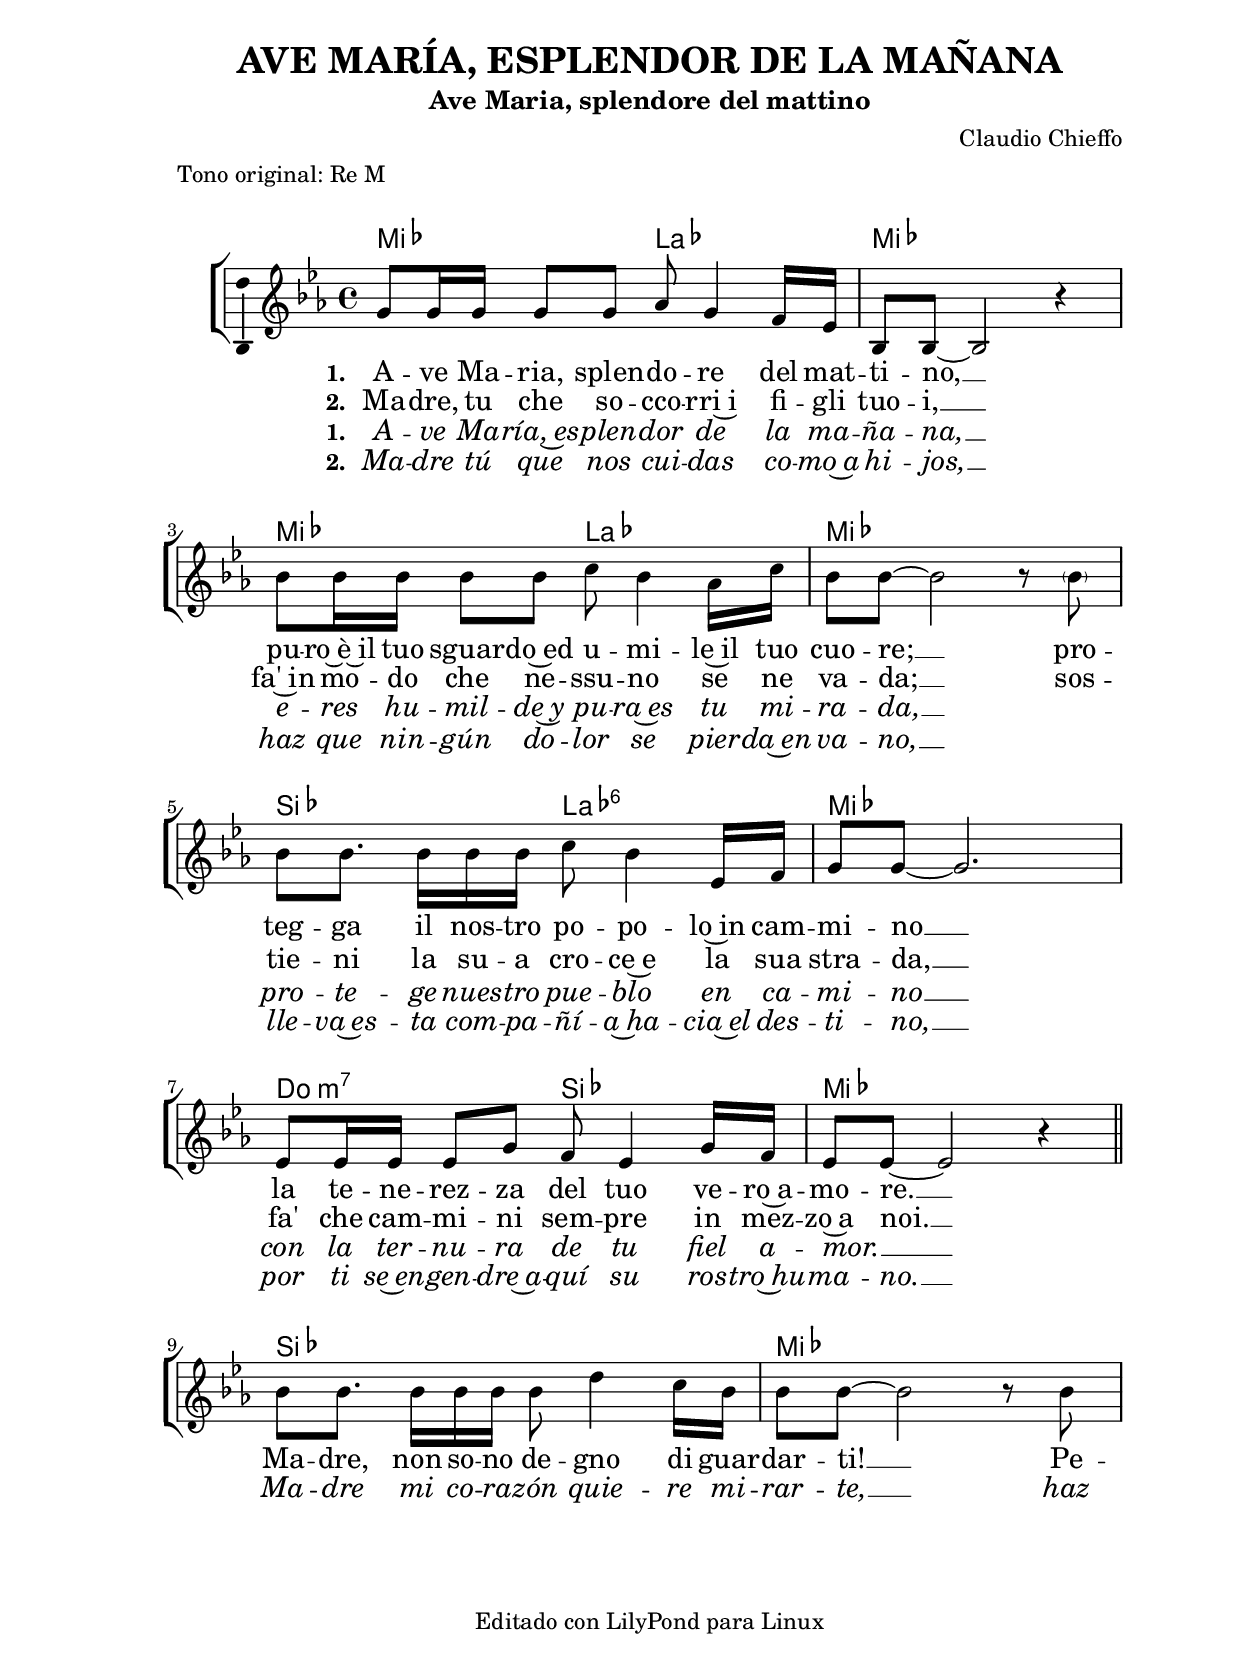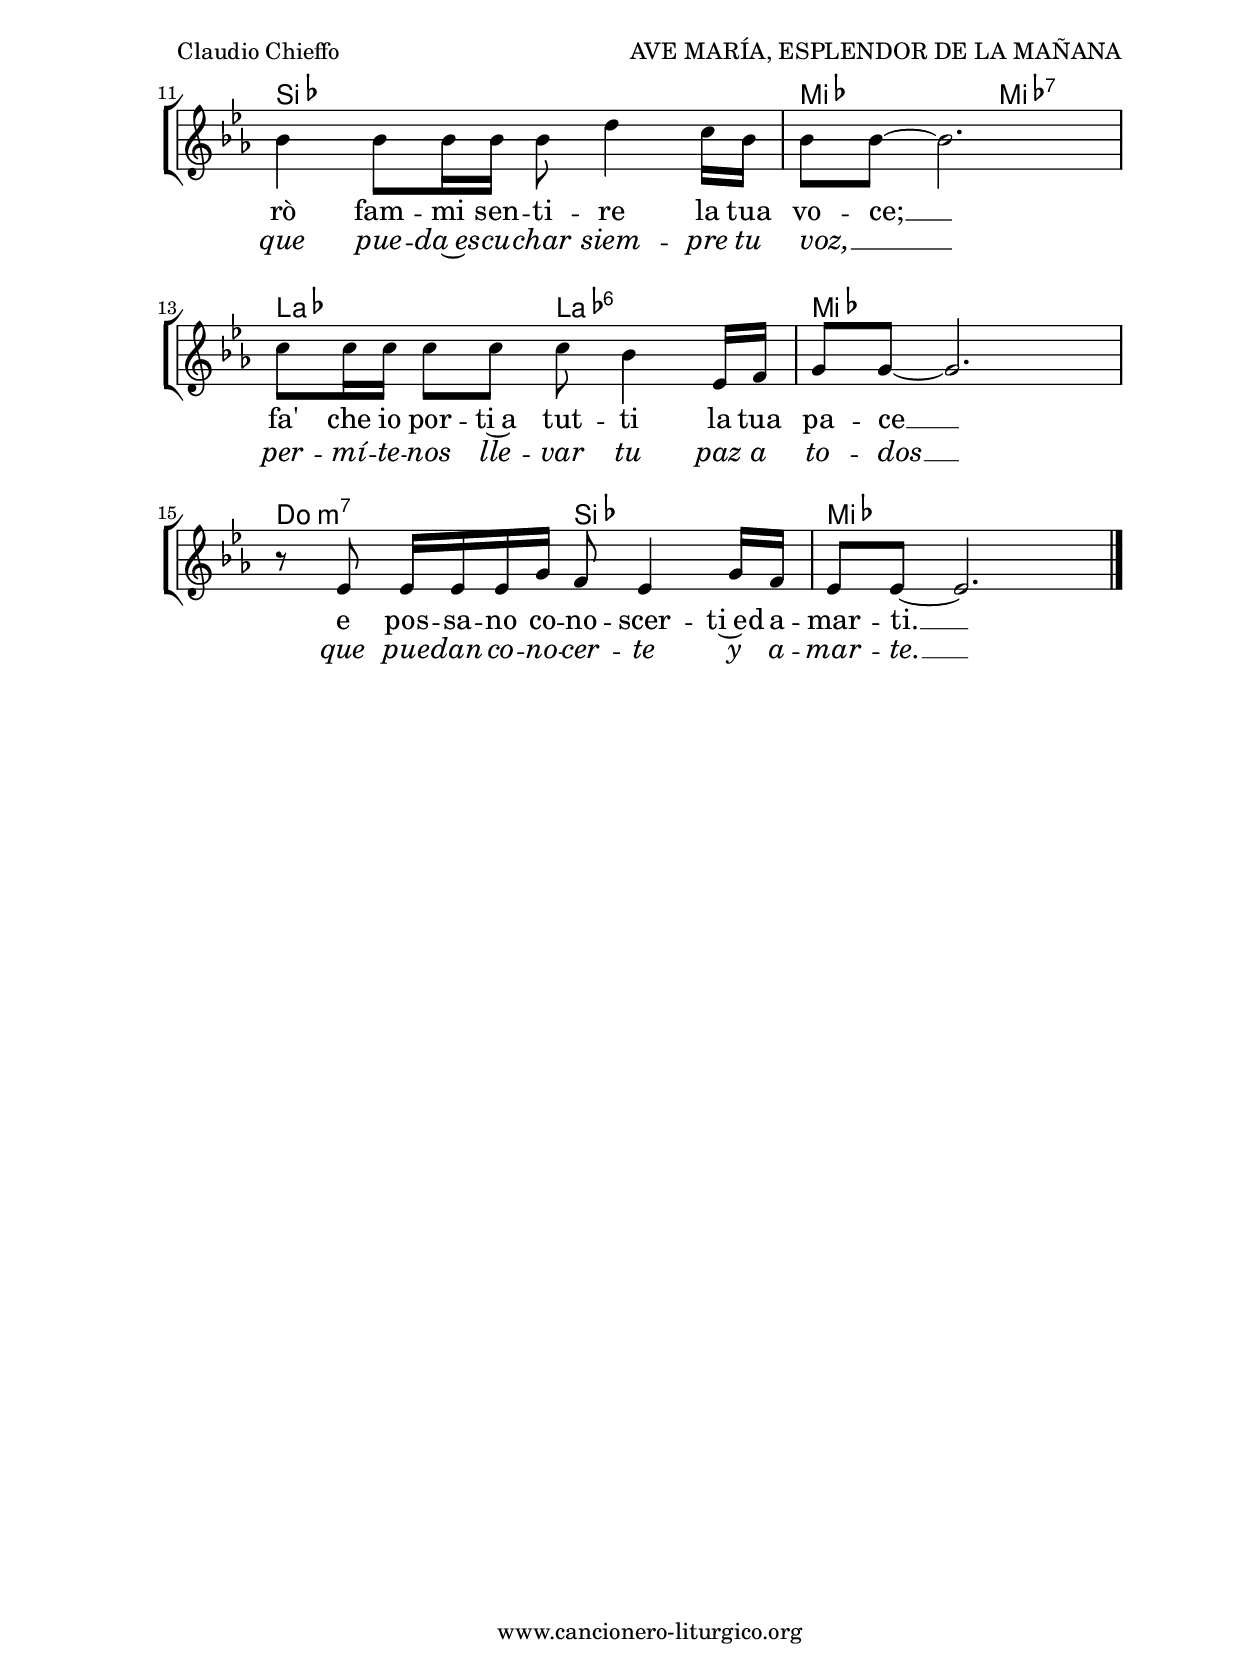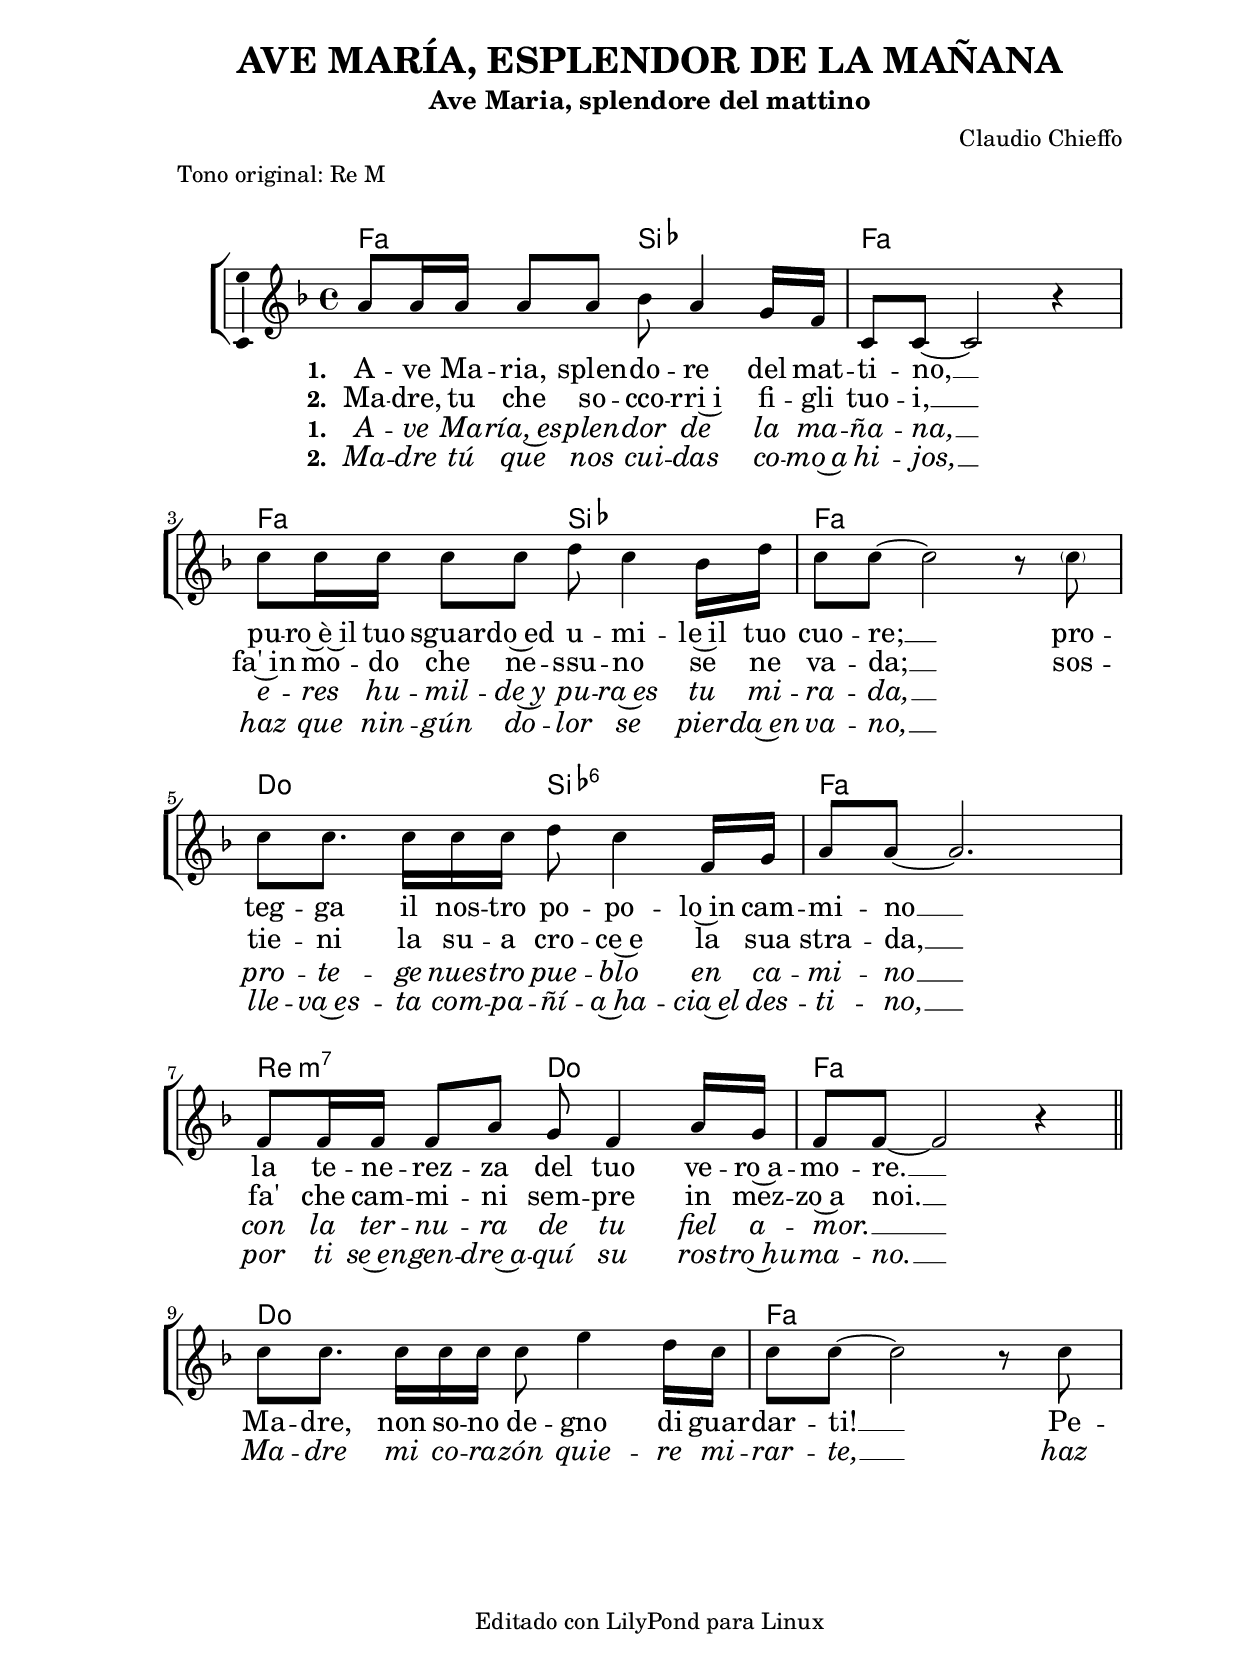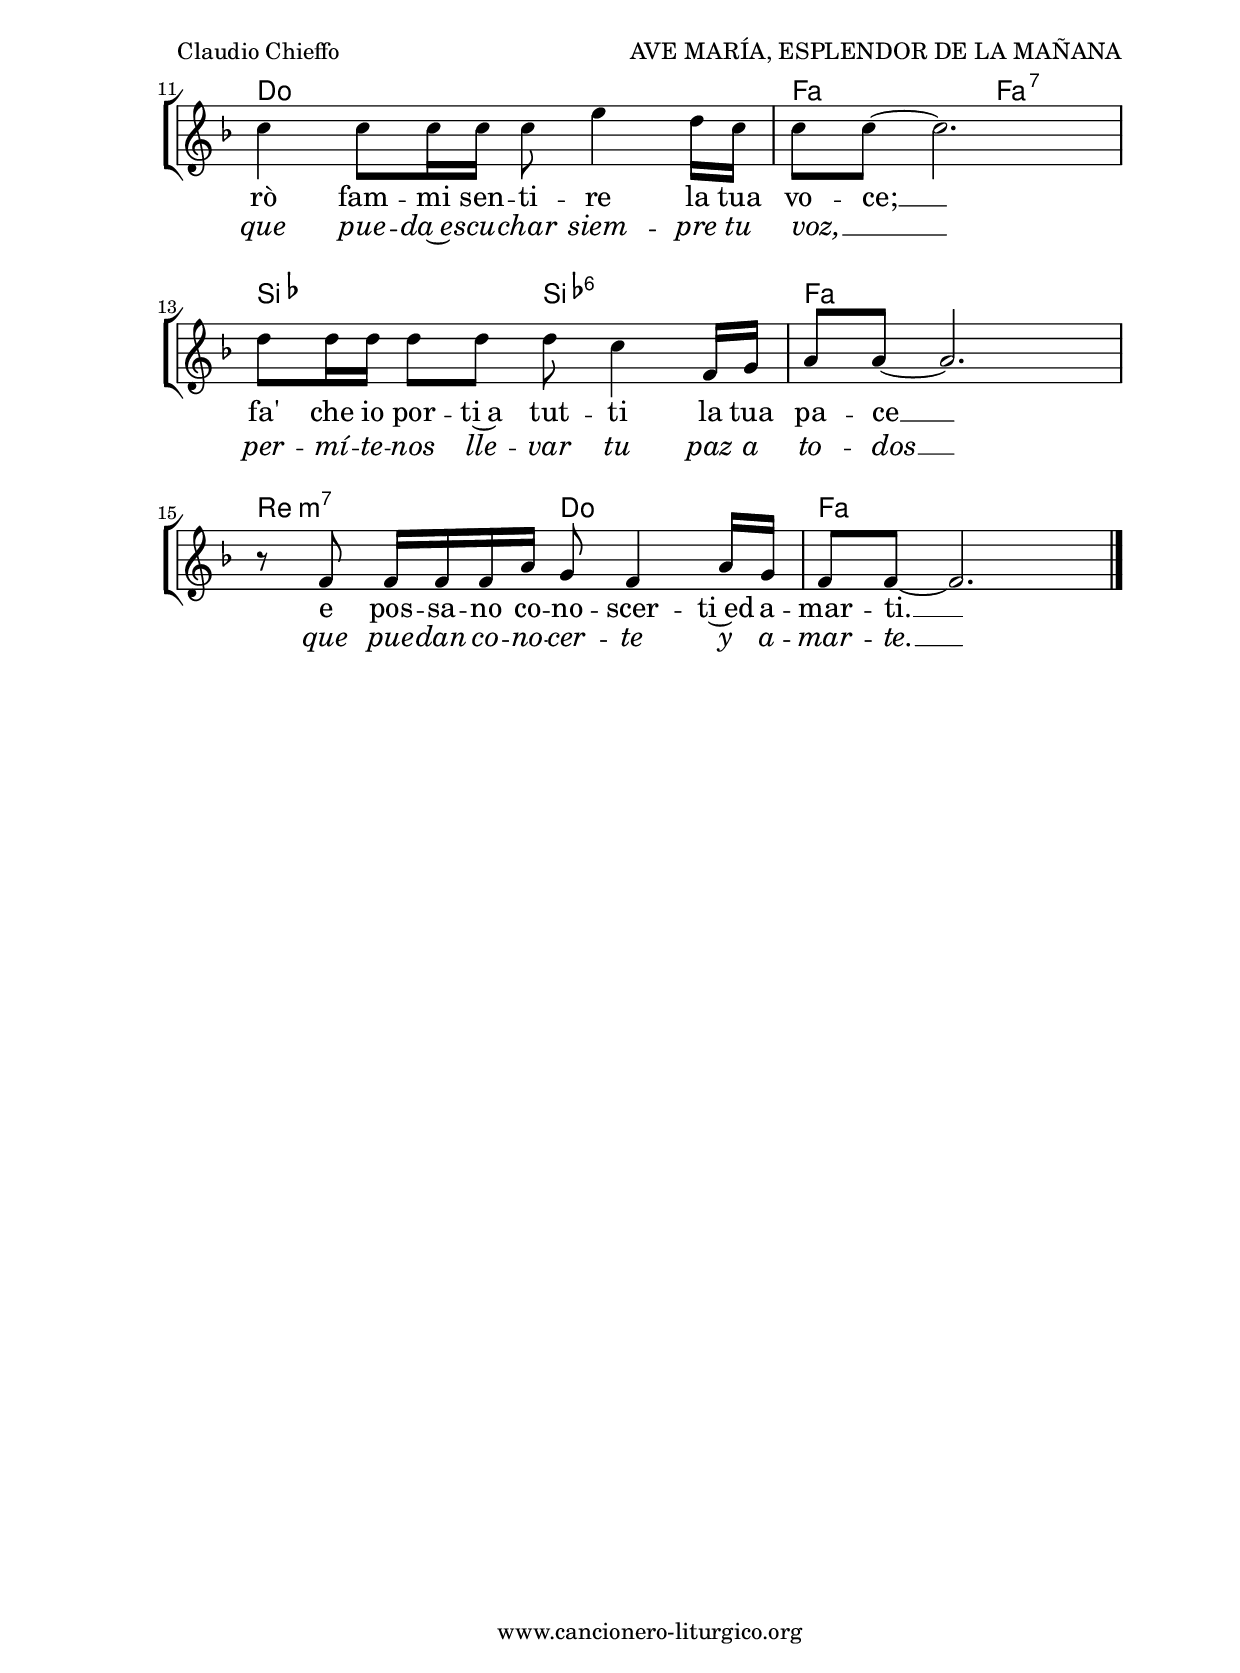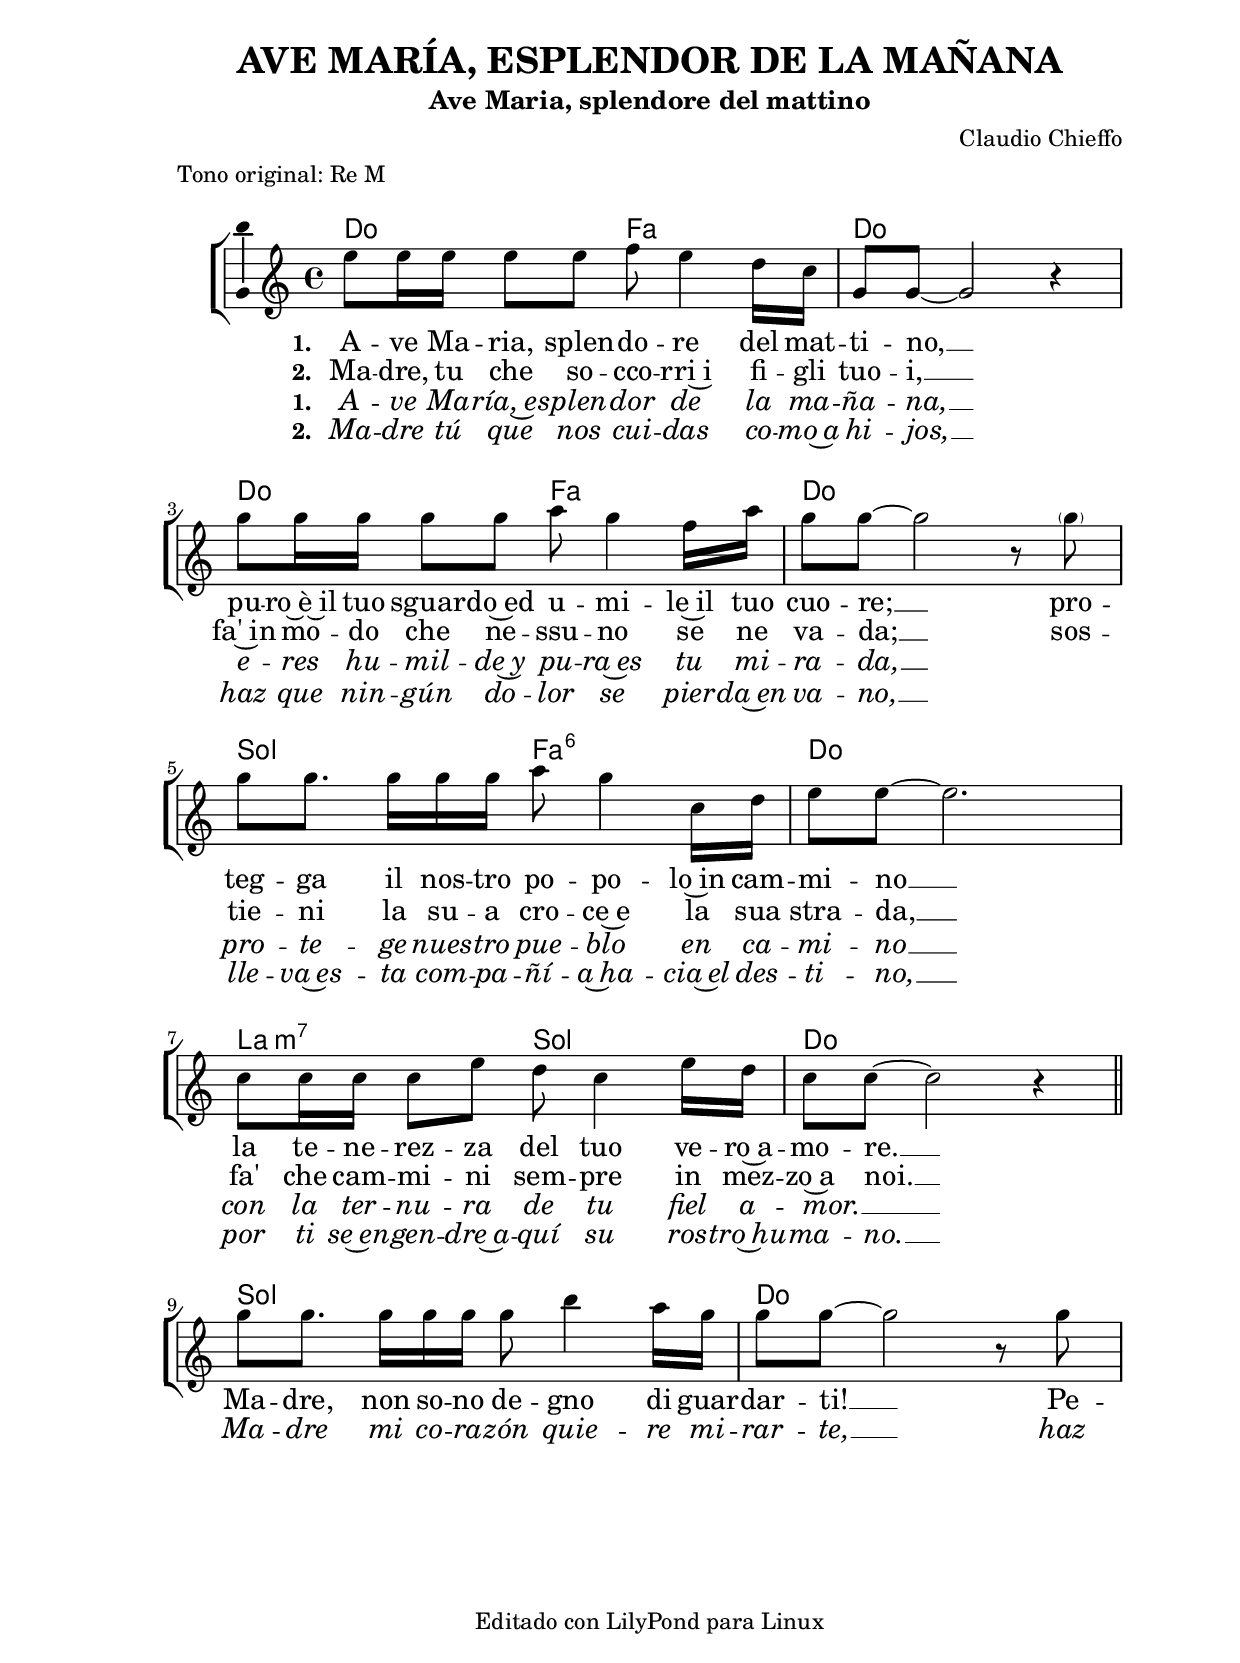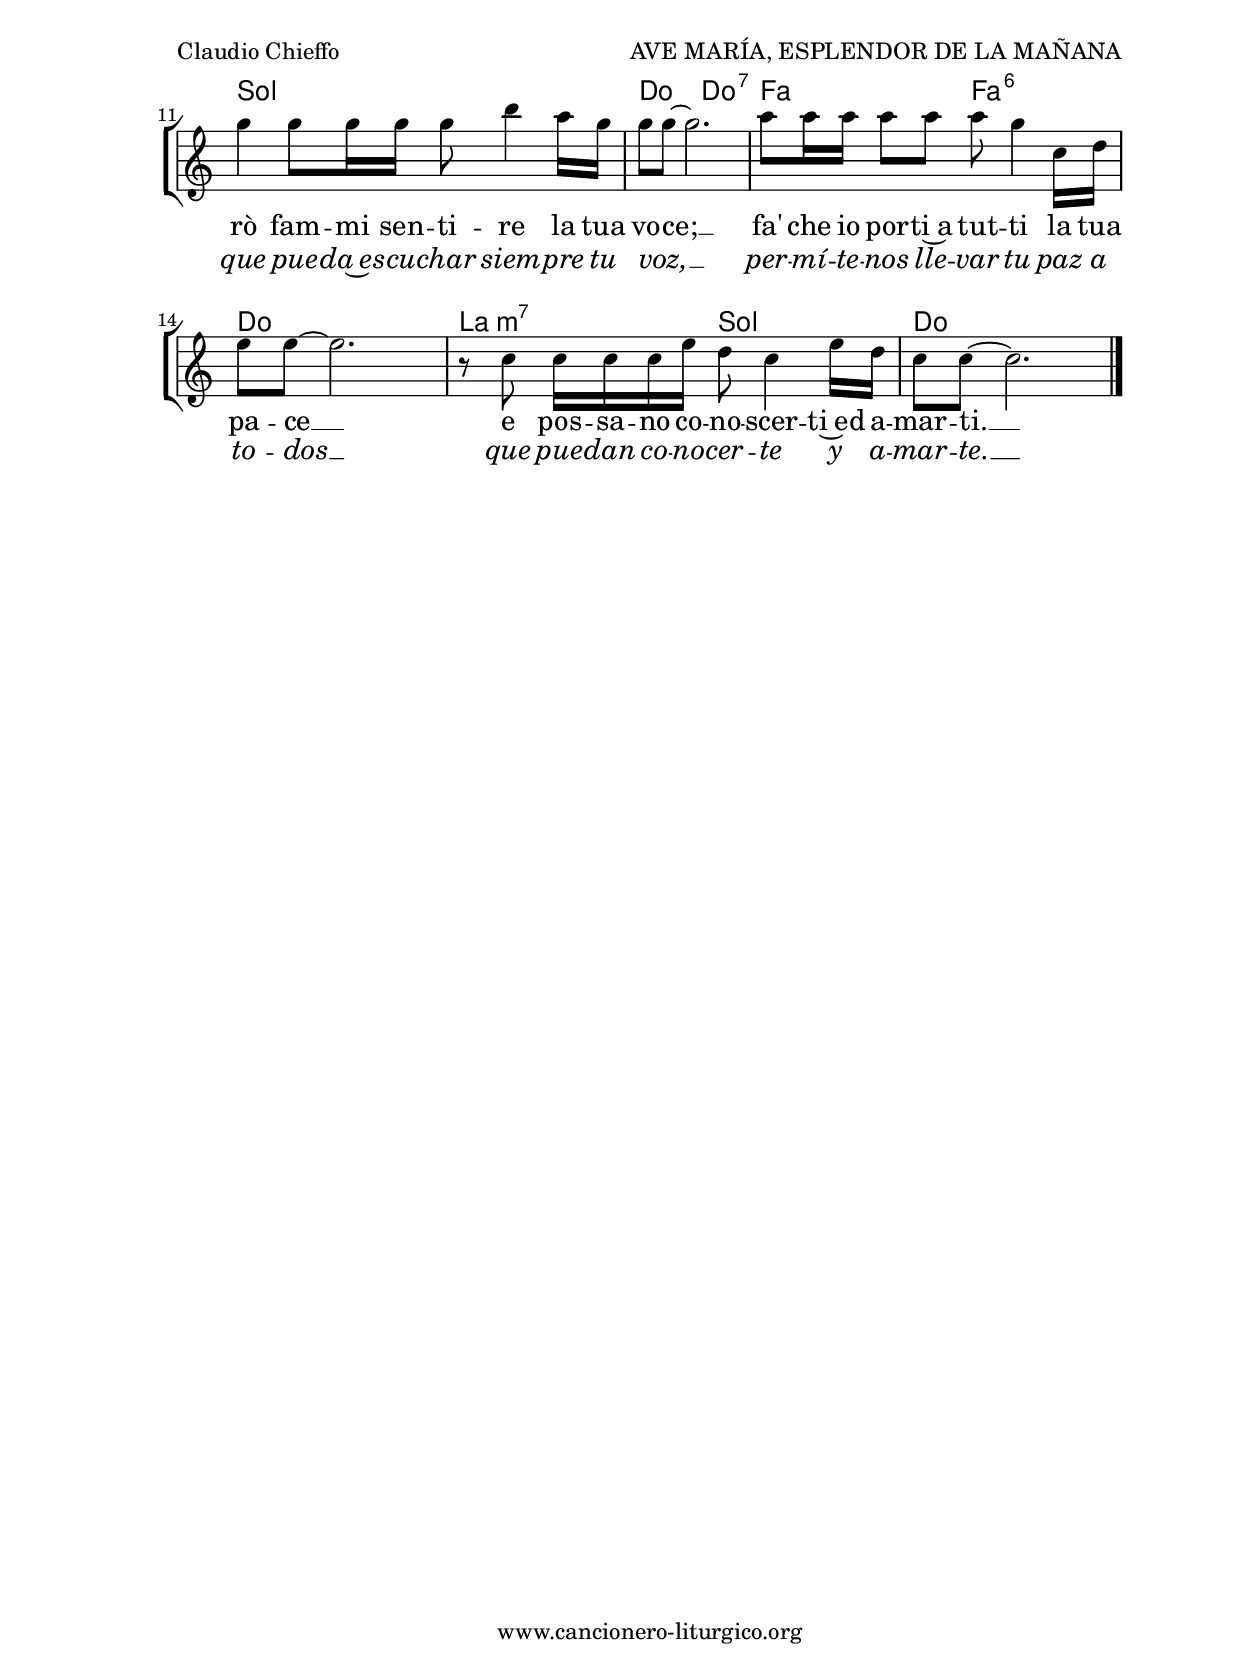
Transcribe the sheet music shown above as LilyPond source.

%
%para convertir .midi en .wav:
%timidity filename.midi -Ow -o finename.wav
%
%
%Para convertir de .wav a .mp3:
%lame -h -m j filename.wav
%
%
%para escuchar el midi:
%timidity nombrefichero.midi
%

italicas=\override LyricText #'font-shape = #'italic

%versión de lilypond para la que se ha escrito esta partitura:
\version "2.16.0"

	%Tamaño papel
	#(set-default-paper-size "a4")
	%Tamaño partitura
	#(set-global-staff-size 20)
	%No responde al pulsar sobre una nota
	#(ly:set-option 'point-and-click #f)

%parámetros del encabezamiento:
\header {
	title = "AVE MARÍA, ESPLENDOR DE LA MAÑANA"
	subtitle = "Ave Maria, splendore del mattino"
	composer = "Claudio Chieffo"
	poet = ""
	meter = "Tono original: Re M"
	arranger = ""
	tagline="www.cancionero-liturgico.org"
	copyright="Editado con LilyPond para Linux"
	}

%parámetros asociados al papel:
\paper  {
	oddHeaderMarkup = \markup {\fill-line { \on-the-fly #not-first-page \fromproperty #'header:title \on-the-fly #not-first-page \fromproperty #'header:composer }}
	evenHeaderMarkup = \markup {\fill-line { \fromproperty #'header:composer \fromproperty #'header:title }}
	#(set-paper-size "a4")
	print-page-number = ##f
	first-page-number = 1
	print-first-page-number = ##f
%	head-separation = 3.0 \cm
	top-margin = 2.0 \cm
	bottom-margin = 0.5\cm
%%%	bottom-margin = -1.0\cm
	left-margin = 3.0 \cm
	line-width = 16.0 \cm 
	indent = 8\mm
	interscoreline = 2.\mm
	between-system-space = 15\mm
%	para que las partituras no llenen la hoja:
	ragged-bottom = ##t
%	idem para la última hoja:
	ragged-last-bottom = ##f
%	para que las partituras llenen el ancho del papel:
	ragged-last = ##f
	after-title-space = 2.5 \cm
%page-count=1
%system-count=8

	%Flexible Vertical Spacing
%	markup-markup-spacing =
%	#'((basic-distance . 15) (minimum-distance . 15) (padding . 3))
	markup-system-spacing =
	#'((basic-distance . 15) (minimum-distance . 15) (padding . 3))
	system-system-spacing =
	#'((basic-distance . 15) (minimum-distance . 15) (padding . 3))
	score-system-spacing =
	#'((basic-distance . 15) (minimum-distance . 15) (padding . 5))
%	top-system-spacing = % header
%	#'((basic-distance . 8) (minimum-distance . 0) (padding . 0))
%	top-markup-spacing =
%	#'((basic-distance . 20) (minimum-distance . 20) (padding . 0))
	last-bottom-spacing = % footer
	#'((basic-distance . 5) (minimum-distance . 5) (padding . 0))
%	score-markup-spacing =
%	#'((basic-distance . 16) (minimum-distance . 13) (padding . 0))

	}


%parámetros que afectan a toda la partitura:
global =  {
	%clave de sol (G):
	\clef G
	%armadura:
	\transpose d ees
	\key d \major
	\tempo 4=80
	\set Score.tempoHideNote = ##t
	}


acordes = {
	\italianChords
	\chordmode {
	\transpose d ees
{

d2 g d d d g d d a g:6 d d b:m7 a d d
a a d d a a d d:7 g g:6 d d b:m7 a d d

	}
	}
}



melodia = 
	\transpose d ees
{
\time 4/4

\relative c'{

fis 8 fis16 fis fis8 fis g fis4 e16 d
a8 a~a2 r4
a'8 a16 a a8 a b a4 g16 b
a8 a~a2 r8 \parenthesize a8
a8 a8. a16 a a b8 a4 d,16 e
fis8 fis~fis2.
d8 d16 d d8 fis e d4 fis16 e
d8 d~d2 r4

\bar "||"
\break

a'8 a8. a16 a a a8 cis4 b16 a
a8 a~a2 r8 a8
a4 a8 a16 a a8 cis4 b16 a
a8 a~a2.
b8 b16 b b8 b b a4 d,16 e
fis8 fis~fis2.
r8 d8 d16 d d fis e8 d4 fis16 e
d8 d~d2.

\bar "|."

}
}


texto = \lyricmode {
\set stanza =#"1. " A -- ve Ma -- ria, splen -- do -- re del mat -- ti -- no, __
pu -- ro~è~il tuo sguar -- do~ed u -- mi -- le~il tuo cuo -- re; __
pro -- teg -- ga il nos -- tro po -- po -- lo~in cam -- mi -- no __
la te -- ne -- rez -- za del tuo ve -- ro~a -- mo -- re. __

Ma -- dre, non so -- no de -- gno di guar -- dar -- ti! __
Pe -- rò fam -- mi sen -- ti -- re la tua vo -- ce; __
fa' che io por -- ti~a tut -- ti la tua pa -- ce __
e pos -- sa -- no co -- no -- scer -- ti~ed a -- mar -- ti. __
}

textodos = \lyricmode {
\set stanza =#"2. " Ma -- dre, tu che so -- cco -- rri~i fi -- gli tuo -- i, __
fa'~in mo -- do che ne -- ssu -- no se ne va -- da; __
sos -- tie -- ni la su -- a cro -- ce~e la sua stra -- da, __
fa' che cam -- mi -- ni sem -- pre in mez -- zo~a noi. __
}

textotres = \lyricmode {
\italicas
\set stanza =#"1. " A -- ve Ma -- ría,~es -- plen -- dor de la ma -- ña -- na, __
e -- res hu -- mil -- de~y pu -- ra~es tu mi -- ra -- da, __
"  " pro -- te -- ge nues -- tro pue -- blo en ca -- mi -- no __
con la ter -- nu -- ra de tu fiel a -- mor. __ _

Ma -- dre mi co -- ra -- zón quie -- re mi -- rar -- te, __
haz que pue -- da~es -- cu -- char siem -- pre tu voz, __ _
per -- mí -- te -- nos lle -- var tu paz a to -- dos __
que pue -- dan co -- no -- cer -- te y a -- mar -- te. __
}

textocuatro = \lyricmode {
\italicas
\set stanza =#"2. " Ma -- dre tú que nos cui -- das co -- mo~a hi -- jos, __
haz que nin -- gún do -- lor se pier -- da~en va -- no, __
"  " lle -- va~es -- ta com -- pa -- ñí -- a~ha -- cia~el des -- ti -- no, __
por ti se~en -- gen -- dre~a -- quí su ros -- tro~hu -- ma -- no. __
}


acordesStaff = \context ChordNames = acordesStaff <<
	\set chordChanges = ##t
	\acordes
	>>


vozStaff = \context Voice = vozStaff
\with {\consists "Ambitus_engraver"}
<<
%	\set Staff.instrumentName = ""
%	\set Staff.shortInstrumentName = ""
%	\set Staff.midiInstrument = #"clarinet"
%	\set Staff.midiInstrument = #"cello"
	\set Staff.midiInstrument = #"flute"
%	\set Staff.midiInstrument = #"electric guitar (jazz)"
%	\set Staff.midiInstrument = #"english horn"
%	\set Staff.midiInstrument = #"violin"
%	\set Staff.midiInstrument = #"glockenspiel"
	\set Staff.midiMinimumVolume = #0.7
	\set Staff.midiMaximumVolume = #0.9
	\global
	\melodia
	>>


textoStaff = \context Lyrics = textoStaff <<
	\lyricsto vozStaff \texto
	>>

textodosStaff = \context Lyrics = textodosStaff <<
	\lyricsto vozStaff \textodos
	>>

textotresStaff = \context Lyrics = textotresStaff <<
	\lyricsto vozStaff \textotres
	>>

textocuatroStaff = \context Lyrics = textocuatroStaff <<
	\lyricsto vozStaff \textocuatro
	>>


\book {
	\score {
		\context ChoirStaff {
			\override StaffGroup.SystemStartBracket #'collapse-height = #1
			\override Score.SystemStartBar #'collapse-height = #1
			<<
			\acordesStaff
			\vozStaff
			\textoStaff
			\textodosStaff
			\textotresStaff
			\textocuatroStaff
			>>
			}
		\layout {
	    		\context {
				\Lyrics
				\override LyricText #'font-size = #2
				}
	   		 \context {
				\Score
				\override StaffSymbol #'staff-space = #(magstep +3)
				}
			}
		}
	\score {
		\unfoldRepeats
		\context ChoirStaff {
			<<
			\acordesStaff
			\vozStaff
			>>
			}
		\midi {
	  		\context {
	  			\Score
				tempoWholesPerMinute = #(ly:make-moment 70 4)
				}
			}
		}
	}



#(define output-suffix "C")
\book {
	\score {
		\context ChoirStaff {
			\override StaffGroup.SystemStartBracket #'collapse-height = #1
			\override Score.SystemStartBar #'collapse-height = #1
\transpose c d
			<<
			\acordesStaff
			\vozStaff
			\textoStaff
			\textodosStaff
			\textotresStaff
			\textocuatroStaff
			>>
			}
		\layout {
	    		\context {
				\Lyrics
				\override LyricText #'font-size = #2
				}
	   		 \context {
				\Score
				\override StaffSymbol #'staff-space = #(magstep +3)
				}
			}
		}
	}

#(define output-suffix "S")
\book {
	\score {
		\context ChoirStaff {
			\override StaffGroup.SystemStartBracket #'collapse-height = #1
			\override Score.SystemStartBar #'collapse-height = #1
\transpose c a
			<<
			\acordesStaff
			\vozStaff
			\textoStaff
			\textodosStaff
			\textotresStaff
			\textocuatroStaff
			>>
			}
		\layout {
	    		\context {
				\Lyrics
				\override LyricText #'font-size = #2
				}
	   		 \context {
				\Score
				\override StaffSymbol #'staff-space = #(magstep +3)
				}
			}
		}
	}


